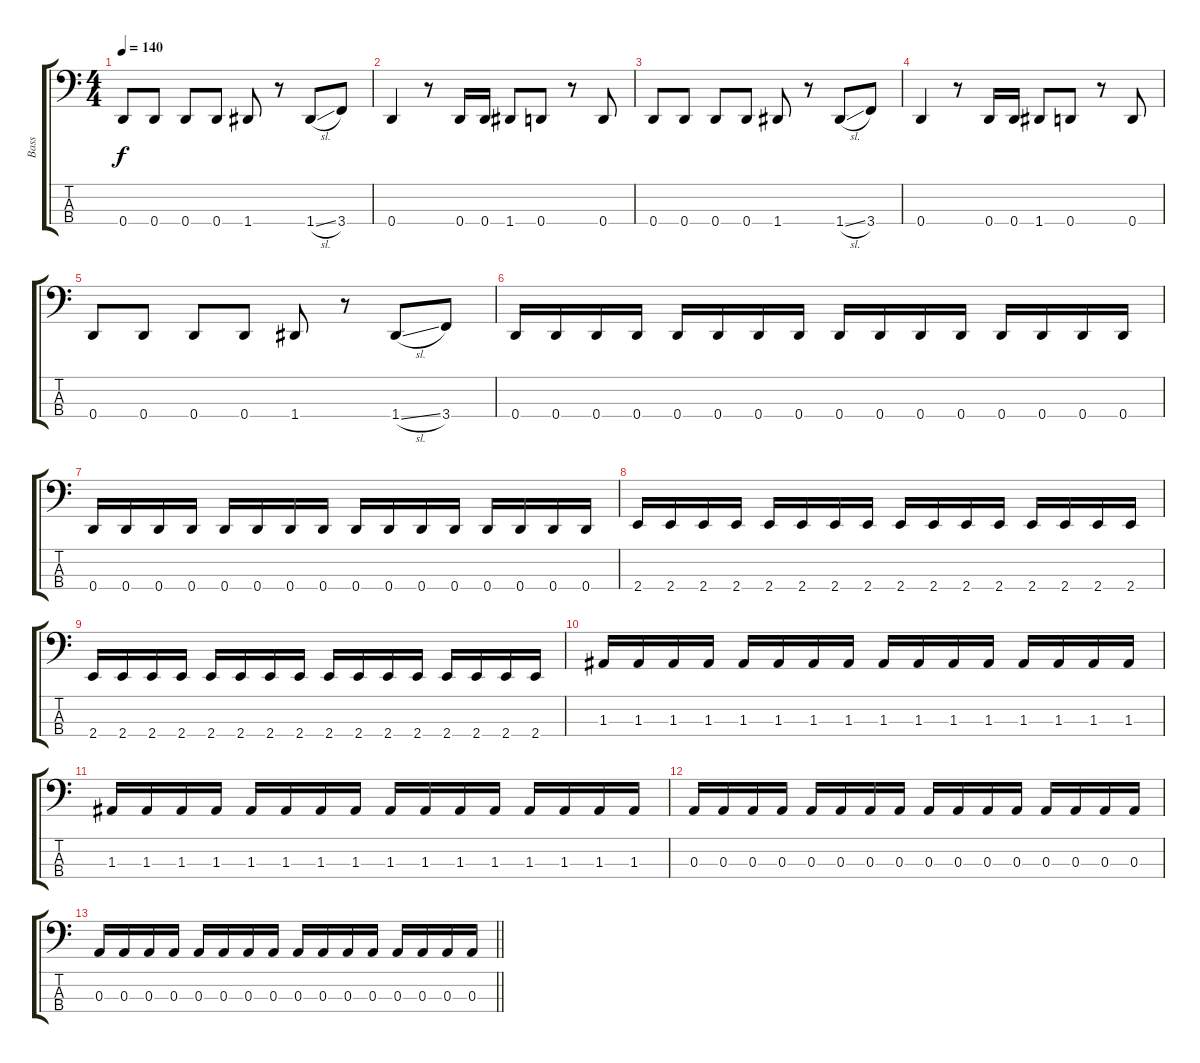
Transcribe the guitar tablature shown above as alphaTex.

\track ("Bass" "Bass") {instrument electricbasspick}
\staff {score tabs}
\tuning (G2 D2 A1 D1) {hide}
\ts (4 4)
\tempo 140
\clef f4
\ks c
0.4.8{dy f} 0.4.8 0.4.8 0.4.8 1.4.8 r.8 1.4{sl}.8 3.4.8 |
0.4.4 r.8 0.4.16 0.4.16 1.4.8 0.4.8 r.8 0.4.8 |
0.4.8 0.4.8 0.4.8 0.4.8 1.4.8 r.8 1.4{sl}.8 3.4.8 |
0.4.4 r.8 0.4.16 0.4.16 1.4.8 0.4.8 r.8 0.4.8 |
0.4.8 0.4.8 0.4.8 0.4.8 1.4.8 r.8 1.4{sl}.8 3.4.8 |
0.4.16 0.4.16 0.4.16 0.4.16 0.4.16 0.4.16 0.4.16 0.4.16 0.4.16 0.4.16 0.4.16 0.4.16 0.4.16 0.4.16 0.4.16 0.4.16 |
0.4.16 0.4.16 0.4.16 0.4.16 0.4.16 0.4.16 0.4.16 0.4.16 0.4.16 0.4.16 0.4.16 0.4.16 0.4.16 0.4.16 0.4.16 0.4.16 |
2.4.16 2.4.16 2.4.16 2.4.16 2.4.16 2.4.16 2.4.16 2.4.16 2.4.16 2.4.16 2.4.16 2.4.16 2.4.16 2.4.16 2.4.16 2.4.16 |
2.4.16 2.4.16 2.4.16 2.4.16 2.4.16 2.4.16 2.4.16 2.4.16 2.4.16 2.4.16 2.4.16 2.4.16 2.4.16 2.4.16 2.4.16 2.4.16 |
1.3.16 1.3.16 1.3.16 1.3.16 1.3.16 1.3.16 1.3.16 1.3.16 1.3.16 1.3.16 1.3.16 1.3.16 1.3.16 1.3.16 1.3.16 1.3.16 |
1.3.16 1.3.16 1.3.16 1.3.16 1.3.16 1.3.16 1.3.16 1.3.16 1.3.16 1.3.16 1.3.16 1.3.16 1.3.16 1.3.16 1.3.16 1.3.16 |
0.3.16 0.3.16 0.3.16 0.3.16 0.3.16 0.3.16 0.3.16 0.3.16 0.3.16 0.3.16 0.3.16 0.3.16 0.3.16 0.3.16 0.3.16 0.3.16 |
\barLineRight lightlight
0.3.16 0.3.16 0.3.16 0.3.16 0.3.16 0.3.16 0.3.16 0.3.16 0.3.16 0.3.16 0.3.16 0.3.16 0.3.16 0.3.16 0.3.16 0.3.16
